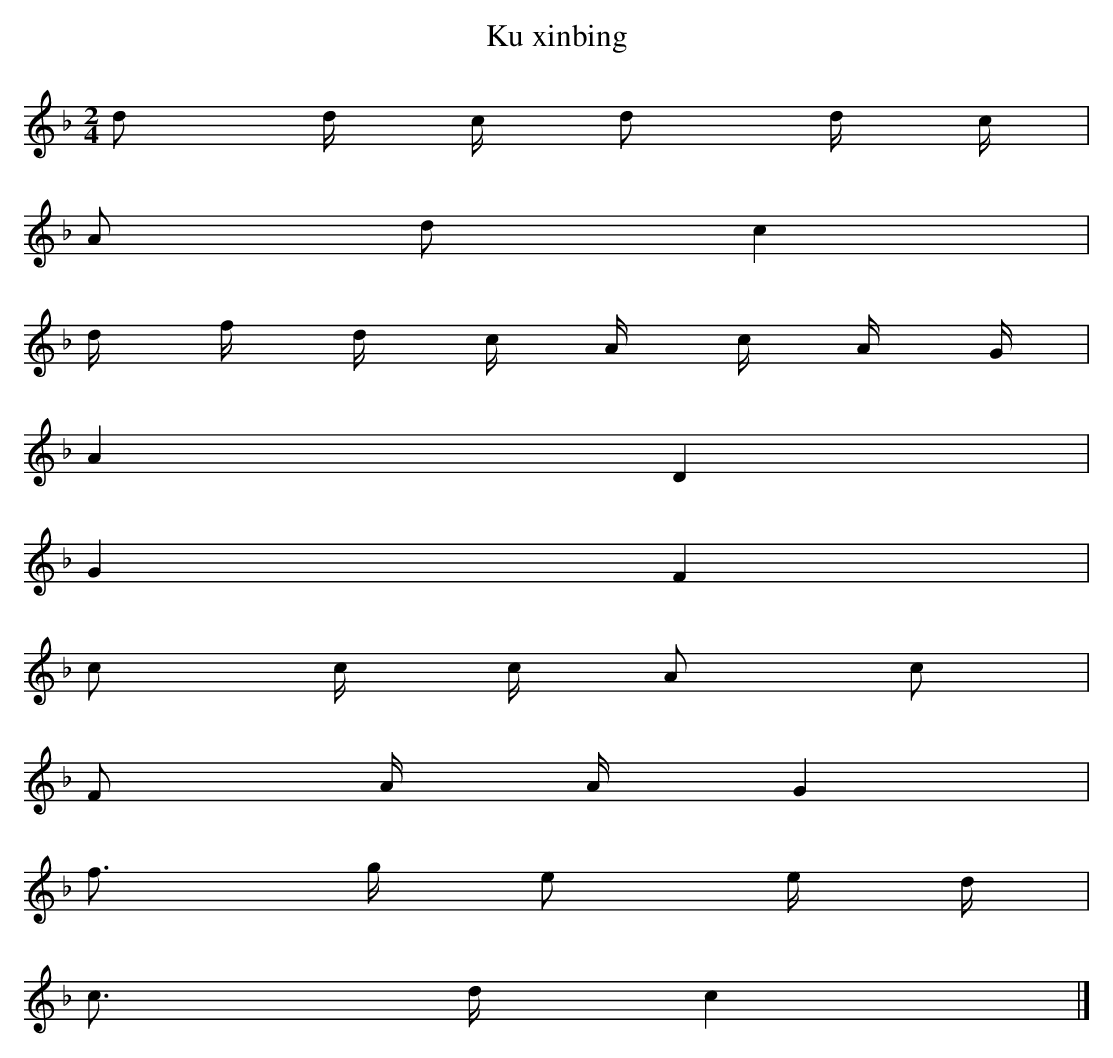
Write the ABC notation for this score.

X:1
T: Ku xinbing
L: 1/16
M: 2/4
K: F
d2 d c d2 d c [I:setbarnb 1]|
A2 d2c4 |
d f d c A c A G |
A4D4 |
G4F4 |
c2 c c A2 c2 |
F2 A AG4 |
f2> g2 e2 e d |
c2> d2c4 |]
